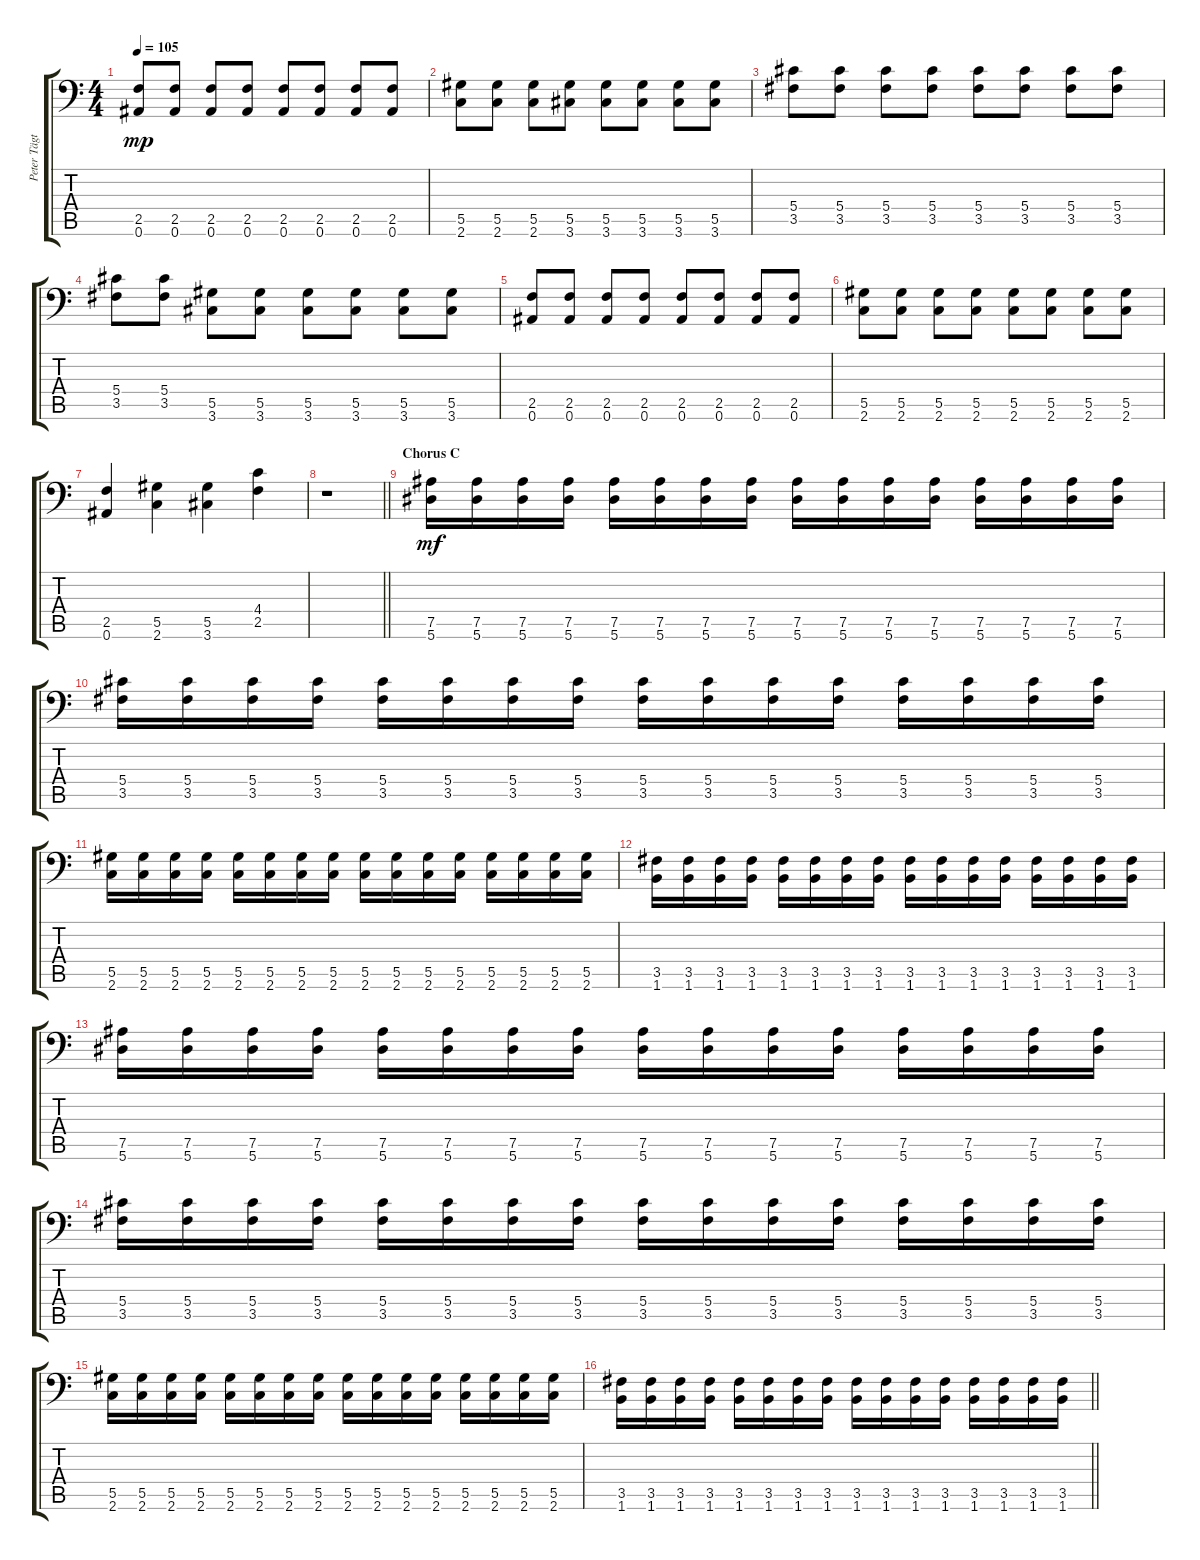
\track ("Peter Tägtgren (Rythm 2)" "Peter Tägt") {instrument overdrivenguitar}
\staff {score tabs}
\tuning (Bb3 F3 Db3 Ab2 Eb2 Bb1) {hide}
\ts (4 4)
\tempo 105
\clef f4
\ks c
(2.5 0.6).8{dy mp} (2.5 0.6).8 (2.5 0.6).8 (2.5 0.6).8 (2.5 0.6).8 (2.5 0.6).8 (2.5 0.6).8 (2.5 0.6).8 |
(5.5 2.6).8 (5.5 2.6).8 (5.5 2.6).8 (5.5 3.6).8 (5.5 3.6).8 (5.5 3.6).8 (5.5 3.6).8 (5.5 3.6).8 |
(5.4 3.5).8 (5.4 3.5).8 (5.4 3.5).8 (5.4 3.5).8 (5.4 3.5).8 (5.4 3.5).8 (5.4 3.5).8 (5.4 3.5).8 |
(5.4 3.5).8 (5.4 3.5).8 (5.5 3.6).8 (5.5 3.6).8 (5.5 3.6).8 (5.5 3.6).8 (5.5 3.6).8 (5.5 3.6).8 |
(2.5 0.6).8 (2.5 0.6).8 (2.5 0.6).8 (2.5 0.6).8 (2.5 0.6).8 (2.5 0.6).8 (2.5 0.6).8 (2.5 0.6).8 |
(5.5 2.6).8 (5.5 2.6).8 (5.5 2.6).8 (5.5 2.6).8 (5.5 2.6).8 (5.5 2.6).8 (5.5 2.6).8 (5.5 2.6).8 |
(2.5 0.6).4 (5.5 2.6).4 (5.5 3.6).4 (4.4 2.5).4 |
\barLineRight lightlight
r.1 |
\section ("" "Chorus C")
(7.5 5.6).16{dy mf} (7.5 5.6).16 (7.5 5.6).16 (7.5 5.6).16 (7.5 5.6).16 (7.5 5.6).16 (7.5 5.6).16 (7.5 5.6).16 (7.5 5.6).16 (7.5 5.6).16 (7.5 5.6).16 (7.5 5.6).16 (7.5 5.6).16 (7.5 5.6).16 (7.5 5.6).16 (7.5 5.6).16 |
(5.4 3.5).16 (5.4 3.5).16 (5.4 3.5).16 (5.4 3.5).16 (5.4 3.5).16 (5.4 3.5).16 (5.4 3.5).16 (5.4 3.5).16 (5.4 3.5).16 (5.4 3.5).16 (5.4 3.5).16 (5.4 3.5).16 (5.4 3.5).16 (5.4 3.5).16 (5.4 3.5).16 (5.4 3.5).16 |
(5.5 2.6).16 (5.5 2.6).16 (5.5 2.6).16 (5.5 2.6).16 (5.5 2.6).16 (5.5 2.6).16 (5.5 2.6).16 (5.5 2.6).16 (5.5 2.6).16 (5.5 2.6).16 (5.5 2.6).16 (5.5 2.6).16 (5.5 2.6).16 (5.5 2.6).16 (5.5 2.6).16 (5.5 2.6).16 |
(3.5 1.6).16 (3.5 1.6).16 (3.5 1.6).16 (3.5 1.6).16 (3.5 1.6).16 (3.5 1.6).16 (3.5 1.6).16 (3.5 1.6).16 (3.5 1.6).16 (3.5 1.6).16 (3.5 1.6).16 (3.5 1.6).16 (3.5 1.6).16 (3.5 1.6).16 (3.5 1.6).16 (3.5 1.6).16 |
(7.5 5.6).16 (7.5 5.6).16 (7.5 5.6).16 (7.5 5.6).16 (7.5 5.6).16 (7.5 5.6).16 (7.5 5.6).16 (7.5 5.6).16 (7.5 5.6).16 (7.5 5.6).16 (7.5 5.6).16 (7.5 5.6).16 (7.5 5.6).16 (7.5 5.6).16 (7.5 5.6).16 (7.5 5.6).16 |
(5.4 3.5).16 (5.4 3.5).16 (5.4 3.5).16 (5.4 3.5).16 (5.4 3.5).16 (5.4 3.5).16 (5.4 3.5).16 (5.4 3.5).16 (5.4 3.5).16 (5.4 3.5).16 (5.4 3.5).16 (5.4 3.5).16 (5.4 3.5).16 (5.4 3.5).16 (5.4 3.5).16 (5.4 3.5).16 |
(5.5 2.6).16 (5.5 2.6).16 (5.5 2.6).16 (5.5 2.6).16 (5.5 2.6).16 (5.5 2.6).16 (5.5 2.6).16 (5.5 2.6).16 (5.5 2.6).16 (5.5 2.6).16 (5.5 2.6).16 (5.5 2.6).16 (5.5 2.6).16 (5.5 2.6).16 (5.5 2.6).16 (5.5 2.6).16 |
\barLineRight lightlight
(3.5 1.6).16 (3.5 1.6).16 (3.5 1.6).16 (3.5 1.6).16 (3.5 1.6).16 (3.5 1.6).16 (3.5 1.6).16 (3.5 1.6).16 (3.5 1.6).16 (3.5 1.6).16 (3.5 1.6).16 (3.5 1.6).16 (3.5 1.6).16 (3.5 1.6).16 (3.5 1.6).16 (3.5 1.6).16
